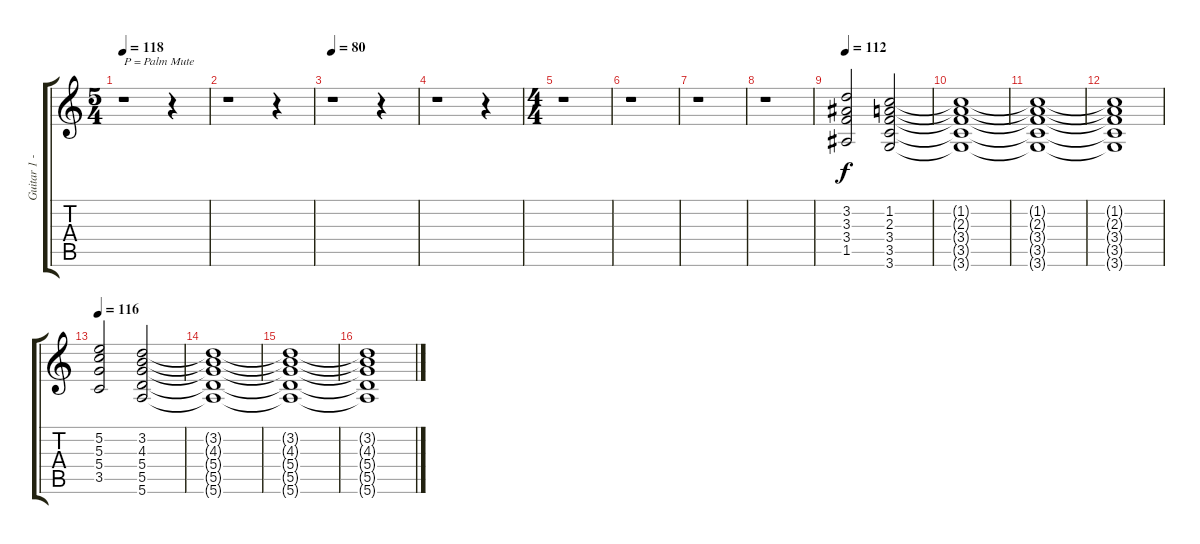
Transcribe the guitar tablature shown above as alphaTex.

\track ("Guitar 1 - Criss Oliva" "Guitar 1 -") {instrument distortionguitar}
\staff {score tabs}
\tuning (E4 B3 G3 D3 A2 E2) {hide}
\ts (5 4)
\tempo 118
\tempo 60
\tempo 118
\clef g2
\ks c
r.1{txt "P = Palm Mute" dy f volume 14 balance 8 instrument distortionguitar} r.4 |
r.1 r.4 |
\tempo 80
r.1{volume 14 balance 8 instrument distortionguitar} r.4 |
r.1 r.4 |
\ts (4 4)
r.1 |
r.1 |
r.1 |
r.1 |
\tempo 112
(3.2 3.3 3.4 1.5).2{volume 14 balance 8 instrument distortionguitar} (1.2 2.3 3.4 3.5 3.6).2 |
(1.2{t} 2.3{t} 3.4{t} 3.5{t} 3.6{t}).1 |
(1.2{t} 2.3{t} 3.4{t} 3.5{t} 3.6{t}).1 |
(1.2{t} 2.3{t} 3.4{t} 3.5{t} 3.6{t}).1 |
\tempo 116
(5.2 5.3 5.4 3.5).2{volume 14 balance 8 instrument distortionguitar} (3.2 4.3 5.4 5.5 5.6).2 |
(3.2{t} 4.3{t} 5.4{t} 5.5{t} 5.6{t}).1 |
(3.2{t} 4.3{t} 5.4{t} 5.5{t} 5.6{t}).1 |
(3.2{t} 4.3{t} 5.4{t} 5.5{t} 5.6{t}).1
